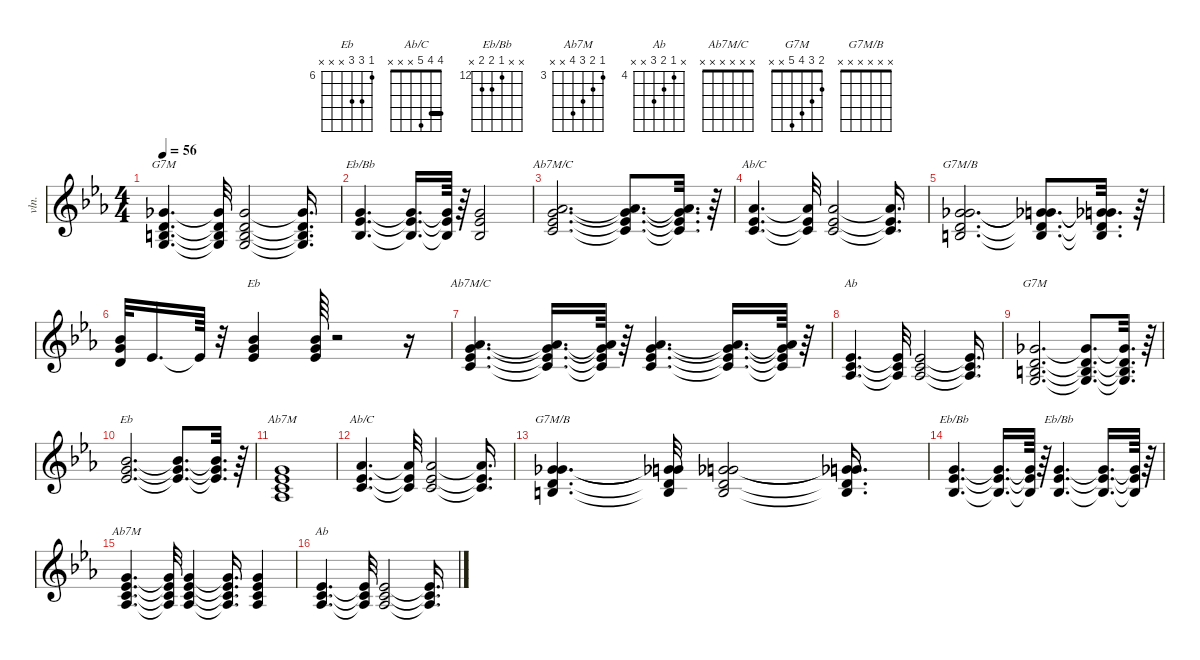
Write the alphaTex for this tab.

\defaultSystemsLayout 4
\hideDynamics
\bracketExtendMode nobrackets
\otherSystemsTrackNameOrientation horizontal
\track ("Rock Organ" "vln.") {defaultSystemsLayout 4 solo instrument synthstrings1}
\staff {score}
\tuning (E4 B3 G3 D3 A2 E2)
\chord ("Eb" 6 8 8 x x x) {firstfret 6 showfingering false}
\chord ("Ab/C" 4 4 5 x x x) {showfingering false barre 4}
\chord ("Eb/Bb" 3 4 3 x x x) {showfingering false barre 3}
\chord ("Ab7M" 3 4 5 6 x x) {firstfret 3 showfingering false}
\chord ("Ab" x 4 5 6 x x) {firstfret 4 showfingering false}
\chord ("Ab7M/C" x x x x x x)
\chord ("G7M" 2 3 4 5 x x) {showfingering false}
\chord ("G7M/B" x x x x x x)
\chord ("Eb/Bb" x x 12 13 13 x) {firstfret 12 showfingering false}
\ts (4 4)
\tempo 56
\clef g2
\ks eb
(2.1{acc b} 3.2{acc forcenatural} 4.3{acc forcenatural} 5.4{acc forcenatural}).4{d ch "G7M" dy f beam Up} (2.1{t acc b} 3.2{t acc forcenatural} 4.3{t acc forcenatural} 5.4{t acc forcenatural}).32{beam Up} (2.1{acc b} 3.2{acc forcenatural} 4.3{acc forcenatural} 5.4{acc forcenatural}).2{beam Up} (2.1{t acc b} 3.2{t acc forcenatural} 4.3{t acc forcenatural} 5.4{t acc forcenatural}).16{d beam Up} |
(3.1{acc forcenatural} 4.2{acc b} 3.3{acc b}).4{d ch "Eb/Bb" beam Up} (3.1{t acc forcenatural} 4.2{t acc b} 3.3{t acc b}).16{d beam Up} (3.1{t acc forcenatural} 4.2{t acc b} 3.3{t acc b}).64{beam Up} r.64{beam Up} (3.1{acc forcenatural} 4.2{acc b} 3.3{acc b}).2{beam Up} |
(4.1{acc b} 8.2{acc forcenatural} 8.3{acc b} 10.4{acc forcenatural}).2{d ch "Ab7M/C" beam Up} (4.1{t acc b} 8.2{t acc forcenatural} 8.3{t acc b} 10.4{t acc forcenatural}).8{d beam Up} (4.1{t acc b} 8.2{t acc forcenatural} 8.3{t acc b} 10.4{t acc forcenatural}).32{d beam Up} r.64{beam Up} |
(4.1{acc b} 4.2{acc b} 5.3{acc forcenatural}).4{d ch "Ab/C" beam Up} (4.1{t acc b} 4.2{t acc b} 5.3{t acc forcenatural}).32{beam Up} (4.1{acc b} 4.2{acc b} 5.3{acc forcenatural}).2{beam Up} (4.1{t acc b} 4.2{t acc b} 5.3{t acc forcenatural}).16{d beam Up} |
(0.2{acc forcenatural} 12.3{acc forcenatural} 16.4{acc b} 17.5{acc forcenatural}).2{d ch "G7M/B" beam Up} (0.2{t acc forcenatural} 12.3{t acc forcenatural} 16.4{t acc b} 17.5{t acc forcenatural}).8{d beam Up} (0.2{t acc forcenatural} 12.3{t acc forcenatural} 16.4{t acc b} 17.5{t acc forcenatural}).32{d beam Up} r.64{beam Up} |
(6.1{acc b} 8.2{acc forcenatural} 7.3{acc forcenatural}).32{beam Up} 8.3{acc b}.16{d beam Up} 8.3{t acc b}.64{beam Up} r.32{beam Up} (6.1{acc b} 8.2{acc forcenatural} 8.3{acc b}).4{ch "Eb" beam Up} (6.1{acc b} 8.2{acc forcenatural} 8.3{acc b}).64{beam Up} r.2{beam Up} r.16{beam Up} |
(4.1{acc b} 8.2{acc forcenatural} 8.3{acc b} 10.4{acc forcenatural}).4{d ch "Ab7M/C" beam Up} (4.1{t acc b} 8.2{t acc forcenatural} 8.3{t acc b} 10.4{t acc forcenatural}).16{d beam Up} (4.1{t acc b} 8.2{t acc forcenatural} 8.3{t acc b} 10.4{t acc forcenatural}).64{beam Up} r.64{beam Up} (4.1{acc b} 8.2{acc forcenatural} 8.3{acc b} 10.4{acc forcenatural}).4{d beam Up} (4.1{t acc b} 8.2{t acc forcenatural} 8.3{t acc b} 10.4{t acc forcenatural}).16{d beam Up} (4.1{t acc b} 8.2{t acc forcenatural} 8.3{t acc b} 10.4{t acc forcenatural}).64{beam Up} r.64{beam Up} |
(4.2{acc b} 5.3{acc forcenatural} 6.4{acc b}).4{d ch "Ab" beam Up} (4.2{t acc b} 5.3{t acc forcenatural} 6.4{t acc b}).32{beam Up} (4.2{acc b} 5.3{acc forcenatural} 6.4{acc b}).2{beam Up} (4.2{t acc b} 5.3{t acc forcenatural} 6.4{t acc b}).16{d beam Up} |
(2.1{acc b} 3.2{acc forcenatural} 4.3{acc forcenatural} 5.4{acc forcenatural}).2{d ch "G7M" beam Up} (2.1{t acc b} 3.2{t acc forcenatural} 4.3{t acc forcenatural} 5.4{t acc forcenatural}).8{d beam Up} (2.1{t acc b} 3.2{t acc forcenatural} 4.3{t acc forcenatural} 5.4{t acc forcenatural}).32{d beam Up} r.64{beam Up} |
(6.1{acc b} 8.2{acc forcenatural} 8.3{acc b}).2{d ch "Eb" beam Up} (6.1{t acc b} 8.2{t acc forcenatural} 8.3{t acc b}).8{d beam Up} (6.1{t acc b} 8.2{t acc forcenatural} 8.3{t acc b}).32{d beam Up} r.64{beam Up} |
(3.1{acc forcenatural} 4.2{acc b} 5.3{acc forcenatural} 6.4{acc b}).1{ch "Ab7M" beam Up} |
(4.1{acc b} 4.2{acc b} 5.3{acc forcenatural}).4{d ch "Ab/C" beam Up} (4.1{t acc b} 4.2{t acc b} 5.3{t acc forcenatural}).32{beam Up} (4.1{acc b} 4.2{acc b} 5.3{acc forcenatural}).2{beam Up} (4.1{t acc b} 4.2{t acc b} 5.3{t acc forcenatural}).16{d beam Up} |
(0.2{acc forcenatural} 12.3{acc forcenatural} 16.4{acc b} 17.5{acc forcenatural}).4{d ch "G7M/B" beam Up} (0.2{t acc forcenatural} 12.3{t acc forcenatural} 16.4{t acc b} 17.5{t acc forcenatural}).32{beam Up} (0.2{acc forcenatural} 12.3{acc forcenatural} 16.4{acc b} 17.5{acc forcenatural}).2{beam Up} (0.2{t acc forcenatural} 12.3{t acc forcenatural} 16.4{t acc b} 17.5{t acc forcenatural}).16{d beam Up} |
(12.3{acc forcenatural} 13.4{acc b} 13.5{acc b}).4{d ch "Eb/Bb" beam Up} (12.3{t acc forcenatural} 13.4{t acc b} 13.5{t acc b}).16{d beam Up} (12.3{t acc forcenatural} 13.4{t acc b} 13.5{t acc b}).64{beam Up} r.64{beam Up} (3.1{acc forcenatural} 4.2{acc b} 3.3{acc b}).4{d ch "Eb/Bb" beam Up} (3.1{t acc forcenatural} 4.2{t acc b} 3.3{t acc b}).16{d beam Up} (3.1{t acc forcenatural} 4.2{t acc b} 3.3{t acc b}).64{beam Up} r.64{beam Up} |
(3.1{acc forcenatural} 4.2{acc b} 5.3{acc forcenatural} 6.4{acc b}).4{d ch "Ab7M" beam Up} (3.1{t acc forcenatural} 4.2{t acc b} 5.3{t acc forcenatural} 6.4{t acc b}).32{beam Up} (3.1{acc forcenatural} 4.2{acc b} 5.3{acc forcenatural} 6.4{acc b}).4{beam Up} (3.1{t acc forcenatural} 4.2{t acc b} 5.3{t acc forcenatural} 6.4{t acc b}).16{d beam Up} (3.1{acc forcenatural} 4.2{acc b} 5.3{acc forcenatural} 6.4{acc b}).4{beam Up} |
(4.2{acc b} 5.3{acc forcenatural} 6.4{acc b}).4{d ch "Ab" beam Up} (4.2{t acc b} 5.3{t acc forcenatural} 6.4{t acc b}).32{beam Up} (4.2{acc b} 5.3{acc forcenatural} 6.4{acc b}).2{beam Up} (4.2{t acc b} 5.3{t acc forcenatural} 6.4{t acc b}).16{d beam Up}
